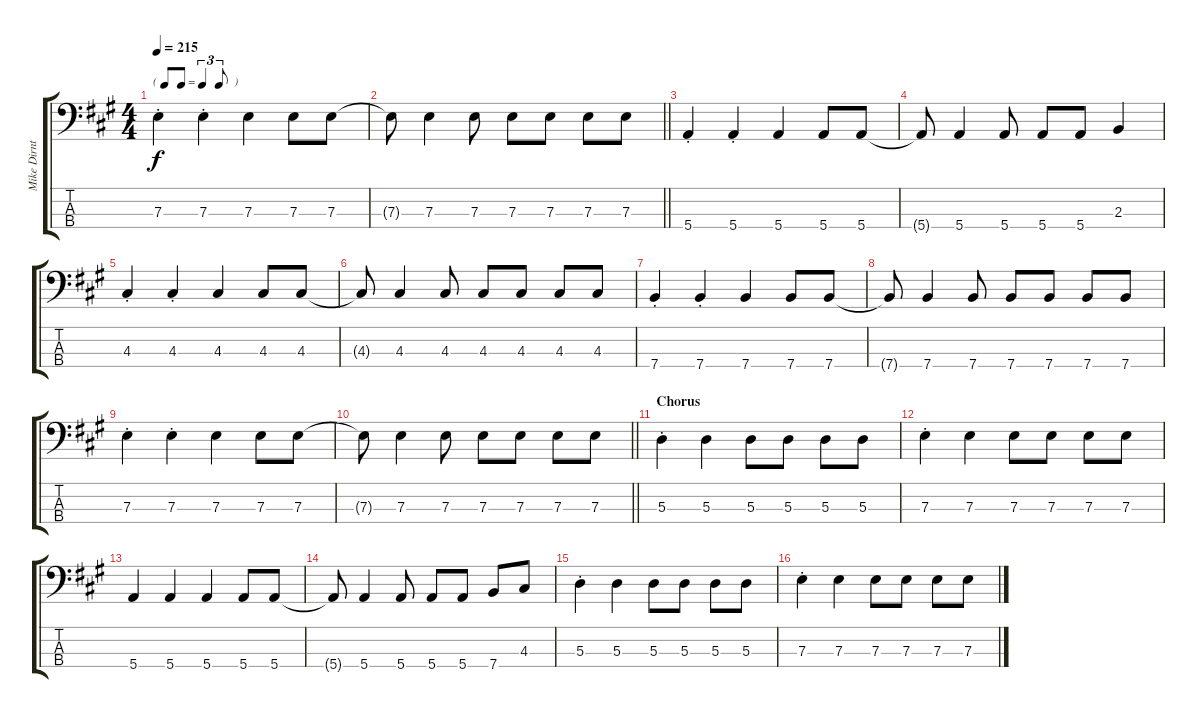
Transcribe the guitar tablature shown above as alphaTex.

\track ("Mike Dirnt (Bass)" "Mike Dirnt") {instrument electricbassfinger}
\staff {score tabs}
\tuning (G2 D2 A1 E1) {hide}
\ts (4 4)
\tf triplet8th
\tempo 215
\clef f4
\ks a
7.3{st}.4{dy f} 7.3{st}.4 7.3.4 7.3.8 7.3.8 |
\barLineRight lightlight
7.3{t}.8 7.3.4 7.3.8 7.3.8 7.3.8 7.3.8 7.3.8 |
5.4{st}.4 5.4{st}.4 5.4.4 5.4.8 5.4.8 |
5.4{t}.8 5.4.4 5.4.8 5.4.8 5.4.8 2.3.4 |
4.3{st}.4 4.3{st}.4 4.3.4 4.3.8 4.3.8 |
4.3{t}.8 4.3.4 4.3.8 4.3.8 4.3.8 4.3.8 4.3.8 |
7.4{st}.4 7.4{st}.4 7.4.4 7.4.8 7.4.8 |
7.4{t}.8 7.4.4 7.4.8 7.4.8 7.4.8 7.4.8 7.4.8 |
7.3{st}.4 7.3{st}.4 7.3.4 7.3.8 7.3.8 |
\barLineRight lightlight
7.3{t}.8 7.3.4 7.3.8 7.3.8 7.3.8 7.3.8 7.3.8 |
\section ("" "Chorus")
5.3{st}.4 5.3.4 5.3.8 5.3.8 5.3.8 5.3.8 |
7.3{st}.4 7.3.4 7.3.8 7.3.8 7.3.8 7.3.8 |
5.4.4 5.4.4 5.4.4 5.4.8 5.4.8 |
5.4{t}.8 5.4.4 5.4.8 5.4.8 5.4.8 7.4.8 4.3.8 |
5.3{st}.4 5.3.4 5.3.8 5.3.8 5.3.8 5.3.8 |
7.3{st}.4 7.3.4 7.3.8 7.3.8 7.3.8 7.3.8
